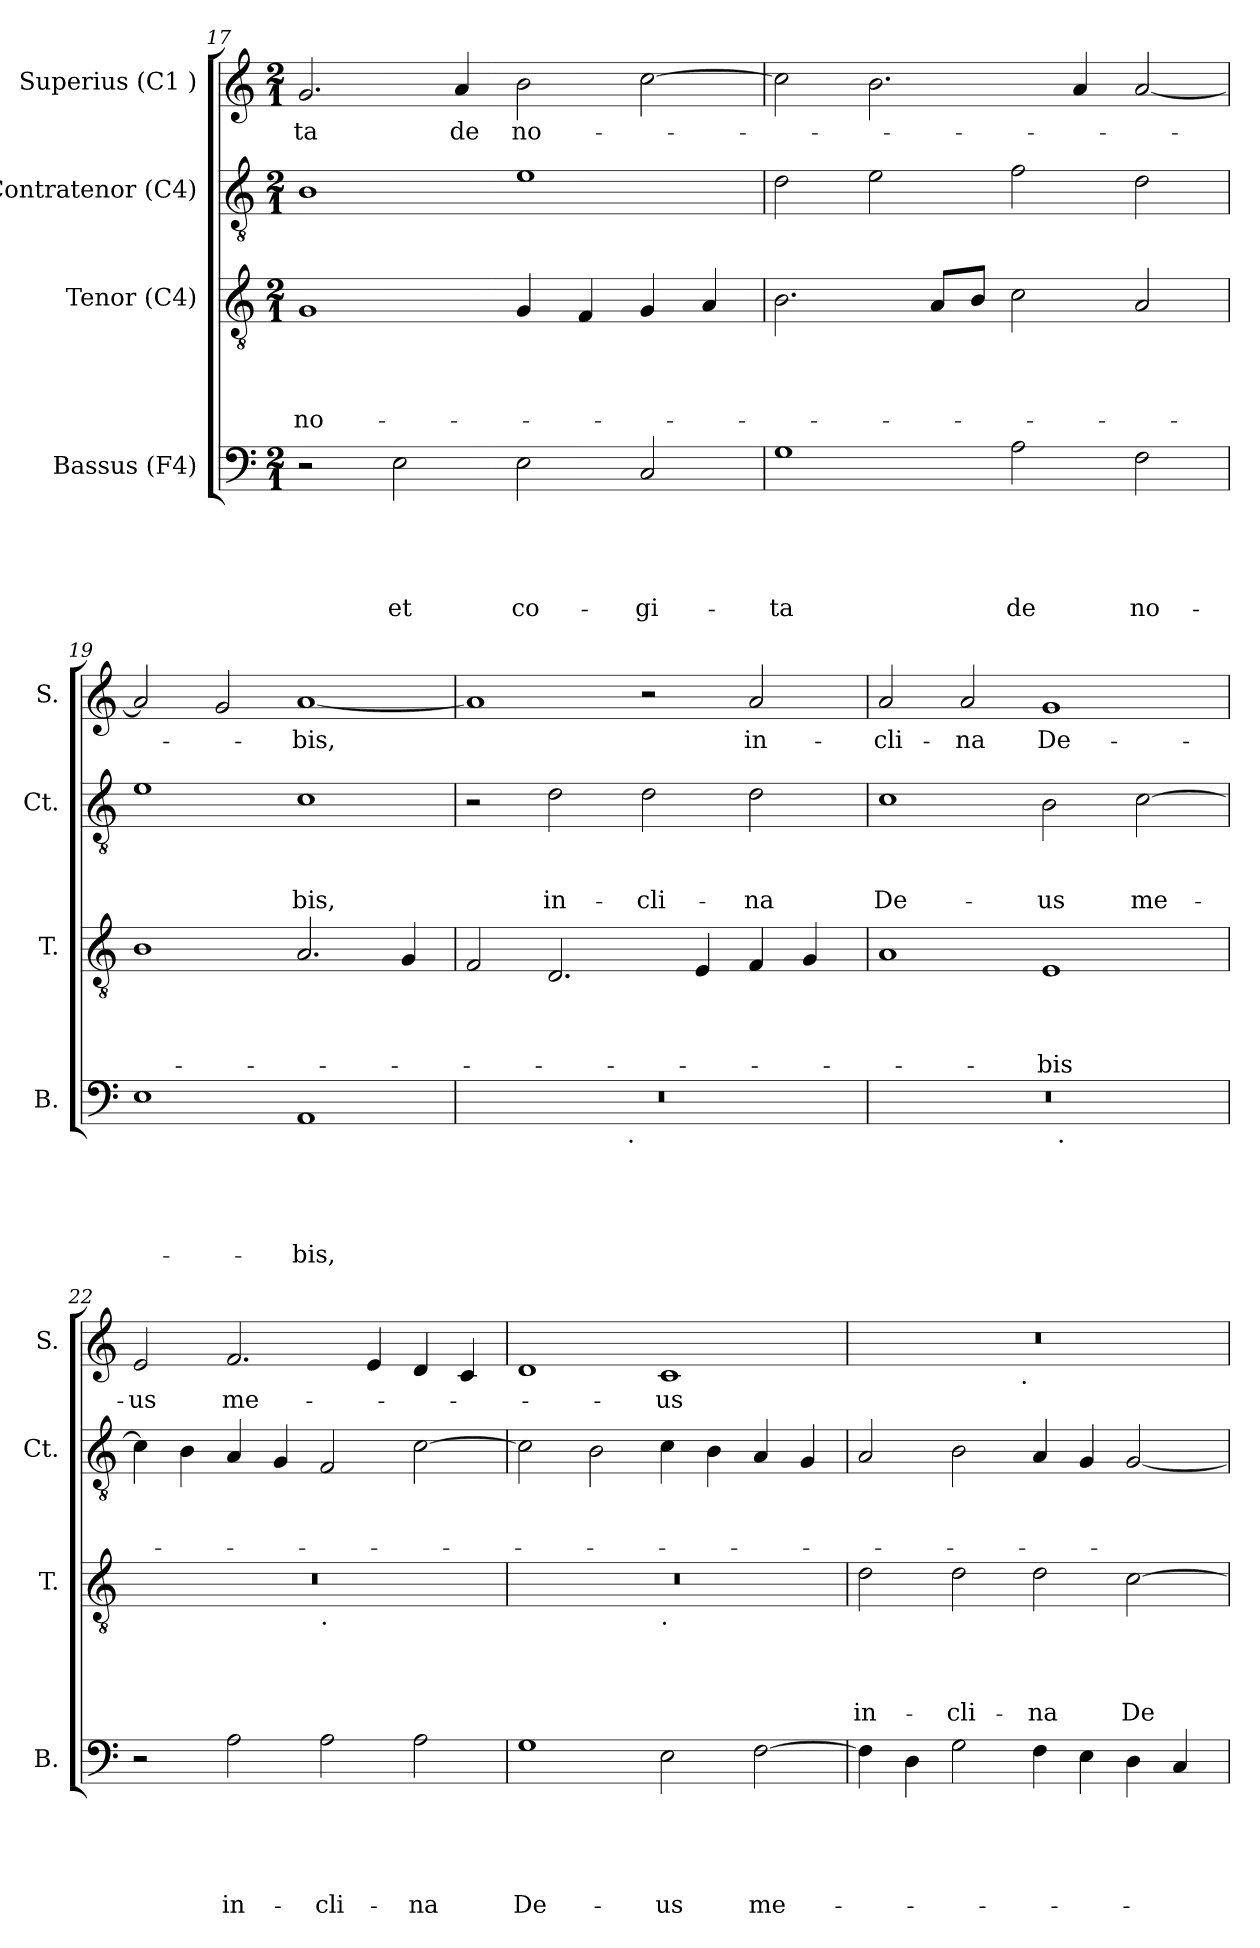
**kern	**text	**text	**text	**text	**text	**kern	**text	**text	**text	**text	**kern	**text	**text	**text	**kern	**text
*part4	*part4	*part4	*part4	*part4	*part4	*part3	*part3	*part3	*part3	*part3	*part2	*part2	*part2	*part2	*part1	*part1
*staff4	*staff4	*staff4	*staff4	*staff4	*staff4	*staff3	*staff3	*staff3	*staff3	*staff3	*staff2	*staff2	*staff2	*staff2	*staff1	*staff1
*I"Bassus (F4)	*	*	*	*	*	*I"Tenor (C4)	*	*	*	*	*I"Contratenor (C4)	*	*	*	*I"Superius (C1 )	*
*I'B.	*	*	*	*	*	*I'T.	*	*	*	*	*I'Ct.	*	*	*	*I'S.	*
!!LO:LB:g=z
*clefF4	*	*	*	*	*	*clefGv2	*	*	*	*	*clefGv2	*	*	*	*clefG2	*
*k[]	*	*	*	*	*	*k[]	*	*	*	*	*k[]	*	*	*	*k[]	*
*C:	*	*	*	*	*	*C:	*	*	*	*	*C:	*	*	*	*C:	*
*M2/1	*	*	*	*	*	*M2/1	*	*	*	*	*M2/1	*	*	*	*M2/1	*
=17	=17	=17	=17	=17	=17	=17	=17	=17	=17	=17	=17	=17	=17	=17	=17	=17
!	!	!	!	!	!	!	!	!	!	!LO:LY:b	!	!	!	!	!	!LO:LY:b
2r	.	.	.	.	.	1G	.	.	.	no-	1B	.	.	.	2.g/	-ta
!	!	!	!	!	!LO:LY:b	!	!	!	!	!	!	!	!	!	!	!
2E\	.	.	.	.	et	.	.	.	.	.	.	.	.	.	.	.
!	!	!	!	!	!	!	!	!	!	!	!	!	!	!	!	!LO:LY:b
.	.	.	.	.	.	.	.	.	.	.	.	.	.	.	4a/	de
!	!	!	!	!	!LO:LY:b	!	!	!	!	!	!	!	!	!	!	!LO:LY:b
2E\	.	.	.	.	co-	4G/	.	.	.	.	1e	.	.	.	2b\	no-
.	.	.	.	.	.	4F/	.	.	.	.	.	.	.	.	.	.
!	!	!	!	!	!LO:LY:b	!	!	!	!	!	!	!	!	!	!	!
2C/	.	.	.	.	-gi-	4G/	.	.	.	.	.	.	.	.	[>2cc\	.
.	.	.	.	.	.	4A/	.	.	.	.	.	.	.	.	.	.
=18	=18	=18	=18	=18	=18	=18	=18	=18	=18	=18	=18	=18	=18	=18	=18	=18
!	!	!	!	!	!LO:LY:b	!	!	!	!	!	!	!	!	!	!	!
1G	.	.	.	.	-ta	2.B\	.	.	.	.	2d\	.	.	.	2cc\]	.
.	.	.	.	.	.	.	.	.	.	.	2e\	.	.	.	2.b\	.
.	.	.	.	.	.	8A/L	.	.	.	.	.	.	.	.	.	.
.	.	.	.	.	.	8B/J	.	.	.	.	.	.	.	.	.	.
!	!	!	!	!	!LO:LY:b	!	!	!	!	!	!	!	!	!	!	!
2A\	.	.	.	.	de	2c\	.	.	.	.	2f\	.	.	.	.	.
.	.	.	.	.	.	.	.	.	.	.	.	.	.	.	4a/	.
!	!	!	!	!	!LO:LY:b	!	!	!	!	!	!	!	!	!	!	!
2F\	.	.	.	.	no-	2A/	.	.	.	.	2d\	.	.	.	[<2a/	.
=19	=19	=19	=19	=19	=19	=19	=19	=19	=19	=19	=19	=19	=19	=19	=19	=19
1E	.	.	.	.	.	1B	.	.	.	.	1e	.	.	.	2a/]	.
.	.	.	.	.	.	.	.	.	.	.	.	.	.	.	2g/	.
!	!	!	!	!	!LO:LY:b	!	!	!	!	!	!	!	!	!LO:LY:b	!	!LO:LY:b
1AA	.	.	.	.	-bis,	2.A/	.	.	.	.	1c	.	.	-bis,	[<1a	-bis,
.	.	.	.	.	.	4G/	.	.	.	.	.	.	.	.	.	.
=20	=20	=20	=20	=20	=20	=20	=20	=20	=20	=20	=20	=20	=20	=20	=20	=20
*^	*	*	*	*	*	*	*	*	*	*	*	*	*	*	*	*
0r	2ryy	.	.	.	.	.	2F/	.	.	.	.	2r	.	.	.	1a]	.
!	!	!	!	!	!	!	!	!	!	!	!	!	!	!	!LO:LY:b	!	!
.	4...ryy	.	.	.	.	.	2.D/	.	.	.	.	2d\	.	.	in-	.	.
!	!LO:TX:b:t=.	!	!	!	!	!	!	!	!	!	!	!	!	!	!	!	!
.	1ryy	.	.	.	.	.	.	.	.	.	.	.	.	.	.	.	.
!	!	!	!	!	!	!	!	!	!	!	!	!	!	!	!LO:LY:b	!	!
.	.	.	.	.	.	.	.	.	.	.	.	2d\	.	.	-cli-	2r	.
.	.	.	.	.	.	.	4E/	.	.	.	.	.	.	.	.	.	.
!	!	!	!	!	!	!	!	!	!	!	!	!	!	!	!LO:LY:b	!	!LO:LY:b
.	.	.	.	.	.	.	4F/	.	.	.	.	2d\	.	.	-na	2a/	in-
.	.	.	.	.	.	.	4G/	.	.	.	.	.	.	.	.	.	.
.	32ryy	.	.	.	.	.	.	.	.	.	.	.	.	.	.	.	.
!!LO:PB:g=z
=21	=21	=21	=21	=21	=21	=21	=21	=21	=21	=21	=21	=21	=21	=21	=21	=21	=21
!	!	!	!	!	!	!	!	!	!	!	!	!	!	!	!LO:LY:b	!	!LO:LY:b
0r	1ryy	.	.	.	.	.	1A	.	.	.	.	1c	.	.	De-	2a/	-cli-
!	!	!	!	!	!	!	!	!	!	!	!	!	!	!	!	!	!LO:LY:b
.	.	.	.	.	.	.	.	.	.	.	.	.	.	.	.	2a/	-na
!	!	!	!	!	!	!	!	!	!	!	!LO:LY:b	!	!	!	!LO:LY:b	!	!LO:LY:b
.	32ryy	.	.	.	.	.	1E	.	.	.	-bis	2B\	.	.	-us	1g	De-
!	!LO:TX:b:t=.	!	!	!	!	!	!	!	!	!	!	!	!	!	!	!	!
.	2ryy	.	.	.	.	.	.	.	.	.	.	.	.	.	.	.	.
!	!	!	!	!	!	!	!	!	!	!	!	!	!	!	!LO:LY:b	!	!
.	.	.	.	.	.	.	.	.	.	.	.	[>2c\	.	.	me-	.	.
.	4...ryy	.	.	.	.	.	.	.	.	.	.	.	.	.	.	.	.
=22	=22	=22	=22	=22	=22	=22	=22	=22	=22	=22	=22	=22	=22	=22	=22	=22	=22
!	!	!	!	!	!	!	!	!	!	!	!	!	!	!	!	!	!LO:LY:b
*v	*v	*	*	*	*	*	*^	*	*	*	*	*	*	*	*	*	*
2r	.	.	.	.	.	0r	1ryy	.	.	.	.	4c\]	.	.	.	2e/	-us
.	.	.	.	.	.	.	.	.	.	.	.	4B\	.	.	.	.	.
!	!	!	!	!	!LO:LY:b	!	!	!	!	!	!	!	!	!	!	!	!LO:LY:b
2A\	.	.	.	.	in-	.	.	.	.	.	.	4A/	.	.	.	2.f/	me-
.	.	.	.	.	.	.	.	.	.	.	.	4G/	.	.	.	.	.
!	!	!	!	!	!	!	!LO:TX:b:t=.	!	!	!	!	!	!	!	!	!	!
!	!	!	!	!	!LO:LY:b	!	!	!	!	!	!	!	!	!	!	!	!
2A\	.	.	.	.	-cli-	.	1ryy	.	.	.	.	2F/	.	.	.	.	.
.	.	.	.	.	.	.	.	.	.	.	.	.	.	.	.	4e/	.
!	!	!	!	!	!LO:LY:b	!	!	!	!	!	!	!	!	!	!	!	!
2A\	.	.	.	.	-na	.	.	.	.	.	.	[>2c\	.	.	.	4d/	.
.	.	.	.	.	.	.	.	.	.	.	.	.	.	.	.	4c/	.
=23	=23	=23	=23	=23	=23	=23	=23	=23	=23	=23	=23	=23	=23	=23	=23	=23	=23
!	!	!	!	!	!LO:LY:b	!	!	!	!	!	!	!	!	!	!	!	!
1G	.	.	.	.	De-	0r	1ryy	.	.	.	.	2c\]	.	.	.	1d	.
.	.	.	.	.	.	.	.	.	.	.	.	2B\	.	.	.	.	.
!	!	!	!	!	!	!	!LO:TX:b:t=.	!	!	!	!	!	!	!	!	!	!
!	!	!	!	!	!LO:LY:b	!	!	!	!	!	!	!	!	!	!	!	!LO:LY:b
2E\	.	.	.	.	-us	.	1ryy	.	.	.	.	4c\	.	.	.	1c	-us
.	.	.	.	.	.	.	.	.	.	.	.	4B\	.	.	.	.	.
!	!	!	!	!	!LO:LY:b	!	!	!	!	!	!	!	!	!	!	!	!
[>2F\	.	.	.	.	me-	.	.	.	.	.	.	4A/	.	.	.	.	.
.	.	.	.	.	.	.	.	.	.	.	.	4G/	.	.	.	.	.
=24	=24	=24	=24	=24	=24	=24	=24	=24	=24	=24	=24	=24	=24	=24	=24	=24	=24
!	!	!	!	!	!	!	!	!	!	!	!LO:LY:b	!	!	!	!	!	!
*	*	*	*	*	*	*v	*v	*	*	*	*	*	*	*	*	*^	*
4F\]	.	.	.	.	.	2d\	.	.	.	in-	2A/	.	.	.	0r	2ryy	.
4D\	.	.	.	.	.	.	.	.	.	.	.	.	.	.	.	.	.
!	!	!	!	!	!	!	!	!	!	!LO:LY:b	!	!	!	!	!	!	!
2G\	.	.	.	.	.	2d\	.	.	.	-cli-	2B\	.	.	.	.	4...ryy	.
!	!	!	!	!	!	!	!	!	!	!	!	!	!	!	!	!LO:TX:b:t=.	!
.	.	.	.	.	.	.	.	.	.	.	.	.	.	.	.	1ryy	.
!	!	!	!	!	!	!	!	!	!	!LO:LY:b	!	!	!	!	!	!	!
4F\	.	.	.	.	.	2d\	.	.	.	-na	4A/	.	.	.	.	.	.
4E\	.	.	.	.	.	.	.	.	.	.	4G/	.	.	.	.	.	.
!	!	!	!	!	!	!	!	!	!	!LO:LY:b	!	!	!	!	!	!	!
4D\	.	.	.	.	.	[>2c\	.	.	.	De-	[>2G/	.	.	.	.	.	.
4C/	.	.	.	.	.	.	.	.	.	.	.	.	.	.	.	.	.
.	.	.	.	.	.	.	.	.	.	.	.	.	.	.	.	32ryy	.
*	*	*	*	*	*	*	*	*	*	*	*	*	*	*	*v	*v	*
=	=	=	=	=	=	=	=	=	=	=	=	=	=	=	=	=
*-	*-	*-	*-	*-	*-	*-	*-	*-	*-	*-	*-	*-	*-	*-	*-	*-
